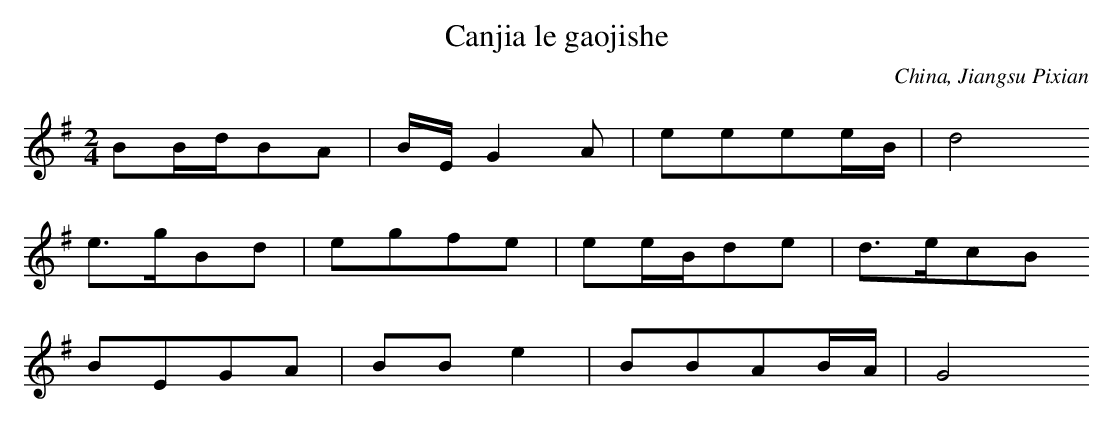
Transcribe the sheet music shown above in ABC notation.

X:1
T: Canjia le gaojishe
O: China, Jiangsu Pixian
M: 2/4
L: 1/16
K: G
B2BdB2A2 | BEG4A2 | e2e2e2eB | d8
e3gB2d2 | e2g2f2e2 | e2eBd2e2 | d3ec2B2
B2E2G2A2 | B2B2e4 | B2B2A2BA | G8
